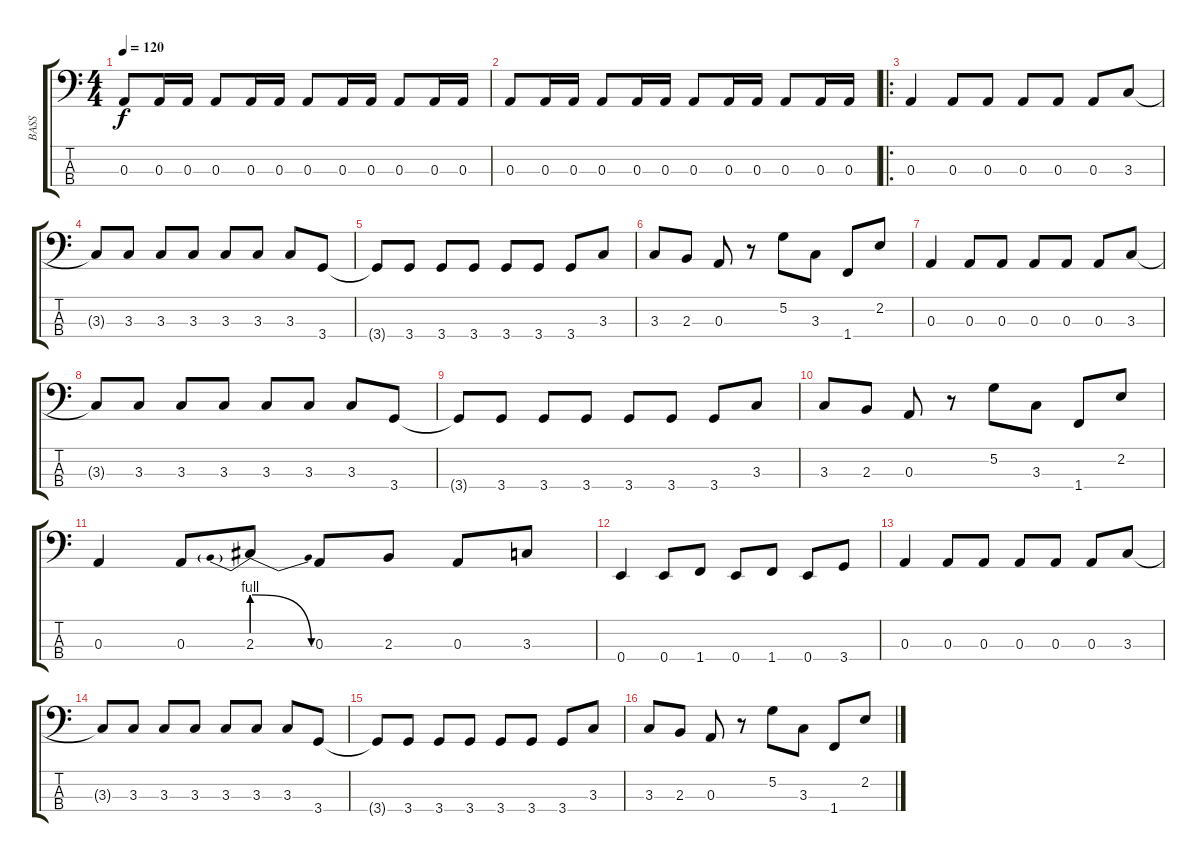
\track ("BASS" "BASS") {instrument electricbassfinger}
\staff {score tabs}
\tuning (G2 D2 A1 E1) {hide}
\ts (4 4)
\tempo 120
\clef f4
\ks c
0.3.8{dy f} 0.3.16 0.3.16 0.3.8 0.3.16 0.3.16 0.3.8 0.3.16 0.3.16 0.3.8 0.3.16 0.3.16 |
0.3.8 0.3.16 0.3.16 0.3.8 0.3.16 0.3.16 0.3.8 0.3.16 0.3.16 0.3.8 0.3.16 0.3.16 |
\ro
0.3.4 0.3.8 0.3.8 0.3.8 0.3.8 0.3.8 3.3.8 |
3.3{t}.8 3.3.8 3.3.8 3.3.8 3.3.8 3.3.8 3.3.8 3.4.8 |
3.4{t}.8 3.4.8 3.4.8 3.4.8 3.4.8 3.4.8 3.4.8 3.3.8 |
3.3.8 2.3.8 0.3.8 r.8 5.2.8 3.3.8 1.4.8 2.2.8 |
0.3.4 0.3.8 0.3.8 0.3.8 0.3.8 0.3.8 3.3.8 |
3.3{t}.8 3.3.8 3.3.8 3.3.8 3.3.8 3.3.8 3.3.8 3.4.8 |
3.4{t}.8 3.4.8 3.4.8 3.4.8 3.4.8 3.4.8 3.4.8 3.3.8 |
3.3.8 2.3.8 0.3.8 r.8 5.2.8 3.3.8 1.4.8 2.2.8 |
0.3.4 0.3.8 2.3{be (prebendrelease 0 4 60 0)}.8 0.3.8 2.3.8 0.3.8 3.3.8 |
0.4.4 0.4.8 1.4.8 0.4.8 1.4.8 0.4.8 3.4.8 |
0.3.4 0.3.8 0.3.8 0.3.8 0.3.8 0.3.8 3.3.8 |
3.3{t}.8 3.3.8 3.3.8 3.3.8 3.3.8 3.3.8 3.3.8 3.4.8 |
3.4{t}.8 3.4.8 3.4.8 3.4.8 3.4.8 3.4.8 3.4.8 3.3.8 |
3.3.8 2.3.8 0.3.8 r.8 5.2.8 3.3.8 1.4.8 2.2.8
